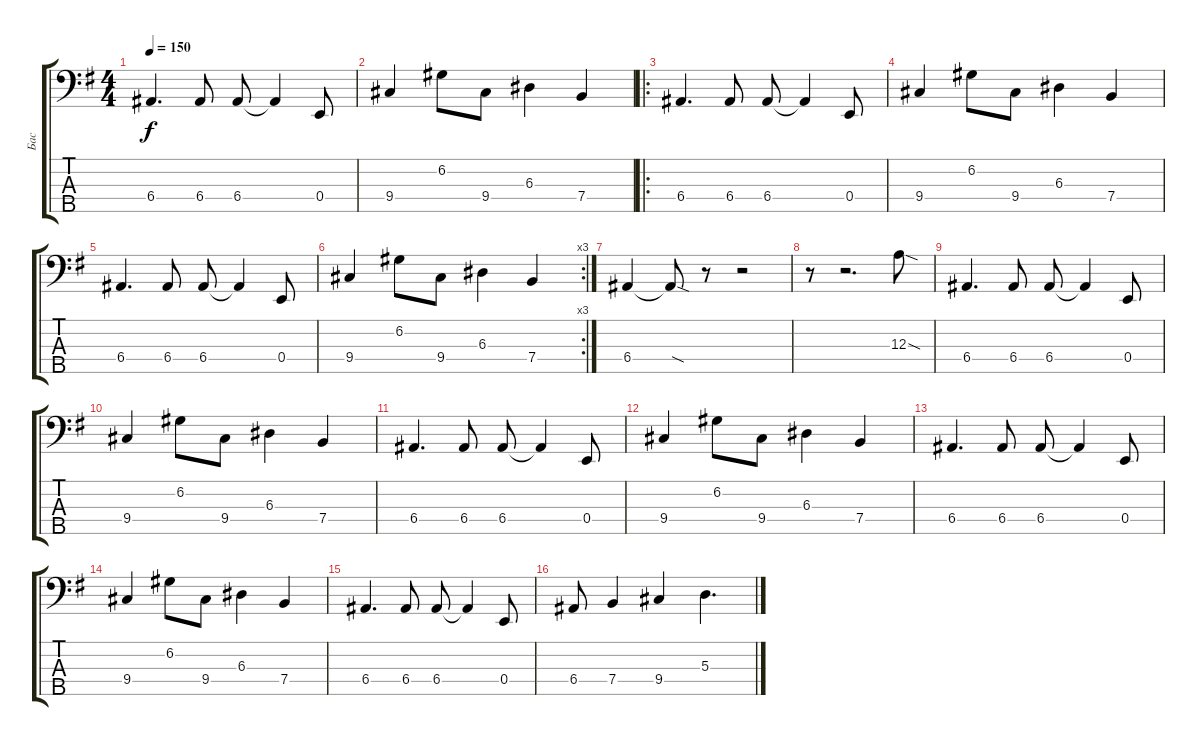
\track ("Бас" "Бас") {instrument electricbassfinger}
\staff {score tabs}
\tuning (G2 D2 A1 E1 B0) {hide}
\ts (4 4)
\tempo 150
\clef f4
\ks g
6.4.4{d dy f} 6.4.8 6.4.8 6.4{t}.4 0.4.8 |
9.4.4 6.2.8 9.4.8 6.3.4 7.4.4 |
\ro
6.4.4{d} 6.4.8 6.4.8 6.4{t}.4 0.4.8 |
9.4.4 6.2.8 9.4.8 6.3.4 7.4.4 |
6.4.4{d} 6.4.8 6.4.8 6.4{t}.4 0.4.8 |
\rc 3
9.4.4 6.2.8 9.4.8 6.3.4 7.4.4 |
6.4.4 6.4{sod t}.8 r.8 r.2 |
r.8 r.2{d} 12.3{sod}.8 |
6.4.4{d} 6.4.8 6.4.8 6.4{t}.4 0.4.8 |
9.4.4 6.2.8 9.4.8 6.3.4 7.4.4 |
6.4.4{d} 6.4.8 6.4.8 6.4{t}.4 0.4.8 |
9.4.4 6.2.8 9.4.8 6.3.4 7.4.4 |
6.4.4{d} 6.4.8 6.4.8 6.4{t}.4 0.4.8 |
9.4.4 6.2.8 9.4.8 6.3.4 7.4.4 |
6.4.4{d} 6.4.8 6.4.8 6.4{t}.4 0.4.8 |
6.4.8 7.4.4 9.4.4 5.3.4{d}
